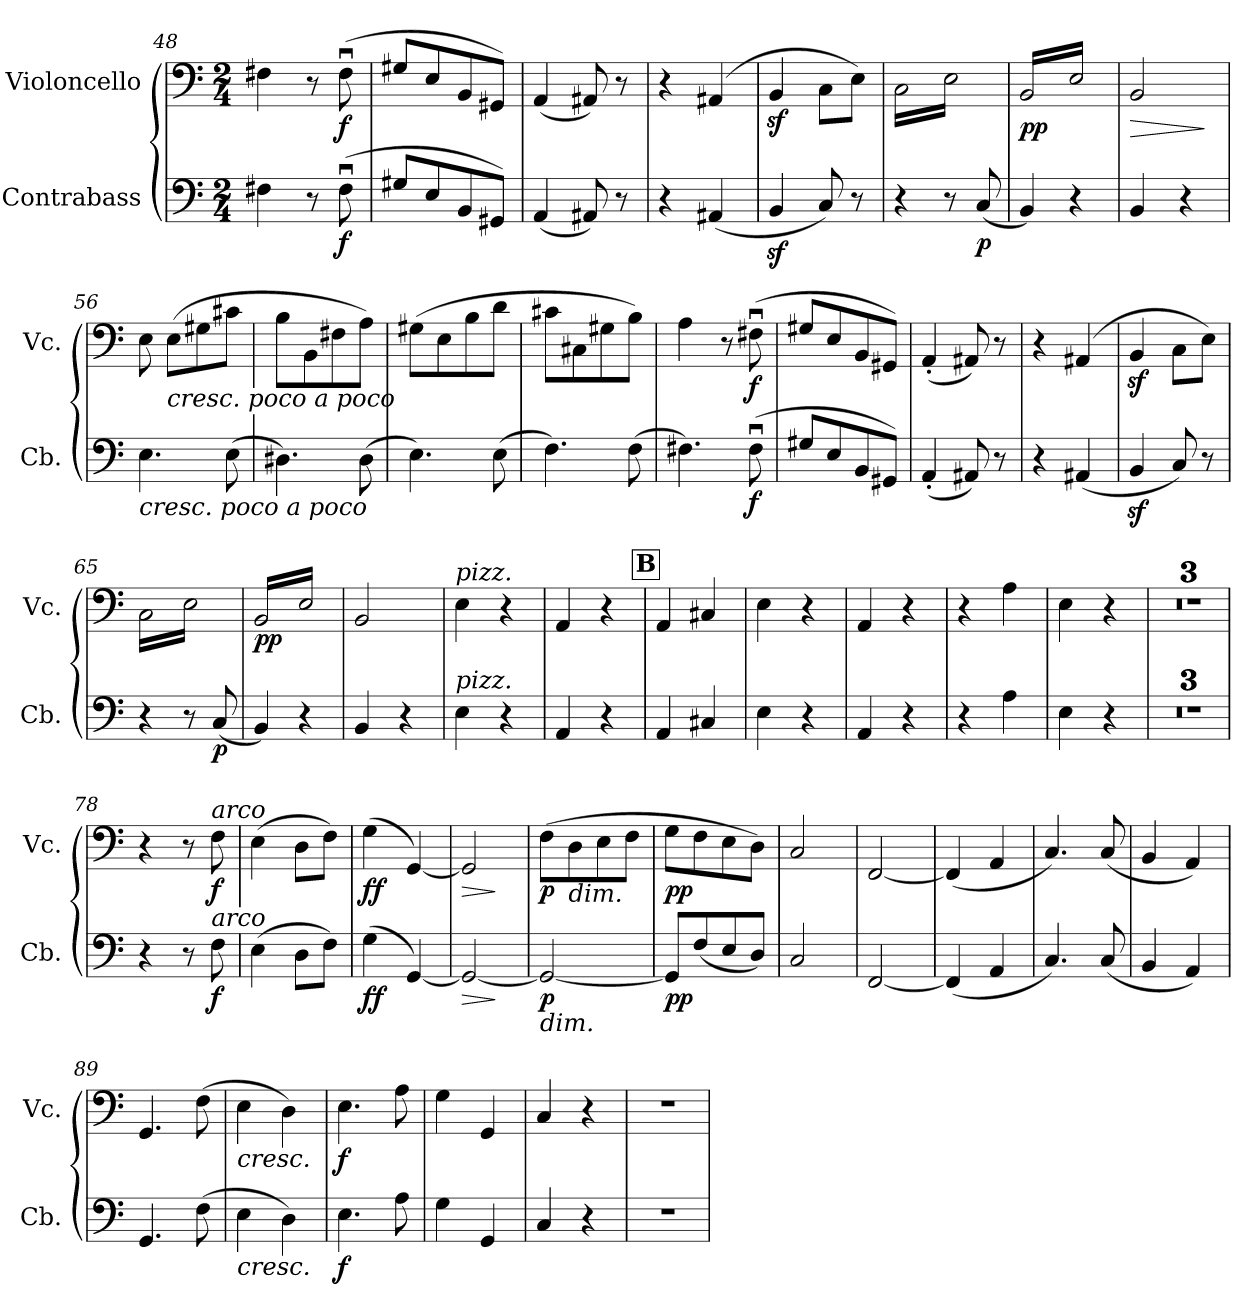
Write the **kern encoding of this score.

**kern	**dynam	**kern	**dynam
*part2	*part2	*part1	*part1
*staff2	*staff2	*staff1	*staff1
*I"Contrabass	*	*I"Violoncello	*
*I'Cb.	*	*I'Vc.	*
*clefF4	*	*clefF4	*
*ITrd7c12	*	*	*
*k[]	*	*k[]	*
*M2/4	*	*M2/4	*
=48	=48	=48	=48
4FF#X\	.	4F#X\	.
8r	.	8r	.
!	!LO:DY:b	!	!LO:DY:b
(>8FF#u\	f	(>8F#u\	f
=49	=49	=49	=49
8GG#X/L	.	8G#X/L	.
8EE/	.	8E/	.
8BBB/	.	8BB/	.
8GGG#X/J)	.	8GG#X/J)	.
=50	=50	=50	=50
(<4AAA/	.	(<4AA/	.
8AAA#X/)	.	8AA#X/)	.
8r	.	8r	.
=51	=51	=51	=51
4r	.	4r	.
(>4AAA#X/	.	(>4AA#X/	.
=52	=52	=52	=52
4BBBz</	.	4BBz</	.
8CC/)	.	8C\L	.
8r	.	8E\J)	.
=53	=53	=53	=53
!	!	!LO:TX:b:i:t=dim.	!
*	*	*tremolo	*
4r	.	(>16C\LL	.
.	.	16E\)	.
.	.	16C\	.
.	.	16E\)	.
8r	.	16C\	.
.	.	16E\)	.
!	!LO:DY:b	!	!
(<8CC/	p	16C\	.
.	.	16E\)JJ	.
=54	=54	=54	=54
!	!	!	!LO:DY:b
4BBB/)	.	(<16BB/LL	pp
.	.	16E/)	.
.	.	16BB/	.
.	.	16E/)	.
4r	.	16BB/	.
.	.	16E/)	.
.	.	16BB/	.
.	.	16E/)JJ	.
*	*	*Xtremolo	*
=55	=55	=55	=55
!	!	!	!LO:HP:b
4BBB/	.	2BB/	>
.	.	.	.
.	.	.	.
.	.	.	.
4r	.	.	.
.	.	.	]
!!LO:LB:g=z
=56	=56	=56	=56
!LO:TX:b:i:t=cresc. poco a poco	!	!	!
4.EE\	.	8E\	.
!	!	!LO:TX:b:i:t=cresc. poco a poco	!
.	.	(>8E\L	.
.	.	8G#X\	.
(>8EE\	.	8c#X\J	.
=57	=57	=57	=57
4.DD#X\)	.	8B\L	.
.	.	8BB\	.
.	.	8F#X\	.
(>8DD#\	.	8A\J)	.
=58	=58	=58	=58
4.EE\)	.	(>8G#X\L	.
.	.	8E\	.
.	.	8B\	.
(>8EE\	.	8d\J	.
=59	=59	=59	=59
4.FF\)	.	8c#X\L	.
.	.	8C#X\	.
.	.	8G#X\	.
(>8FF\	.	8B\J)	.
=60	=60	=60	=60
4.FF#X\)	.	4A\	.
.	.	8r	.
!	!LO:DY:b	!	!LO:DY:b
(>8FF#u\	f	(>8F#Xu\	f
=61	=61	=61	=61
8GG#X/L	.	8G#X/L	.
8EE/	.	8E/	.
8BBB/	.	8BB/	.
8GGG#X/J)	.	8GG#X/J)	.
=62	=62	=62	=62
(<4AAA'/	.	(<4AA'/	.
8AAA#X/)	.	8AA#X/)	.
8r	.	8r	.
=63	=63	=63	=63
4r	.	4r	.
(<4AAA#X/	.	(>4AA#X/	.
=64	=64	=64	=64
4BBBz</	.	4BBz</	.
8CC/)	.	8C\L	.
8r	.	8E\J)	.
=65	=65	=65	=65
!	!	!LO:TX:b:i:t=dim.	!
*	*	*tremolo	*
4r	.	(>16C\LL	.
.	.	16E\)	.
.	.	16C\	.
.	.	16E\)	.
8r	.	16C\	.
.	.	16E\)	.
!	!LO:DY:b	!	!
(<8CC/	p	16C\	.
.	.	16E\)JJ	.
=66	=66	=66	=66
!	!	!	!LO:DY:b
4BBB/)	.	(<16BB/LL	pp
.	.	16E/)	.
.	.	16BB/	.
.	.	16E/)	.
4r	.	16BB/	.
.	.	16E/)	.
.	.	16BB/	.
.	.	16E/)JJ	.
*	*	*Xtremolo	*
=67	=67	=67	=67
4BBB/	.	2BB/	.
.	.	.	.
.	.	.	.
.	.	.	.
4r	.	.	.
!!LO:PB:g=z
=68	=68	=68	=68
!	!	!LO:TX:a:i:t=pizz.	!
!LO:TX:a:i:t=pizz.	!	!	!
4EE\	.	4E\	.
4r	.	4r	.
=69	=69	=69	=69
4AAA/	.	4AA/	.
4r	.	4r	.
!!LO:REH:place=s1:a:B:fs=14:t=B
=70	=70	=70	=70
4AAA/	.	4AA/	.
4CC#X/	.	4C#X/	.
=71	=71	=71	=71
4EE\	.	4E\	.
4r	.	4r	.
=72	=72	=72	=72
4AAA/	.	4AA/	.
4r	.	4r	.
=73	=73	=73	=73
4r	.	4r	.
4AA\	.	4A\	.
=74	=74	=74	=74
4EE\	.	4E\	.
4r	.	4r	.
=75	=75	=75	=75
2r	.	2r	.
=76	=76	=76	=76
2r	.	2r	.
=77	=77	=77	=77
2r	.	2r	.
=78	=78	=78	=78
4r	.	4r	.
8r	.	8r	.
!	!	!LO:TX:a:i:t=arco	!
!LO:TX:a:i:t=arco	!	!	!
!	!LO:DY:b	!	!LO:DY:b
8FF\	f	8F\	f
=79	=79	=79	=79
(>4EE\	.	(>4E\	.
8DD\L	.	8D\L	.
8FF\J)	.	8F\J)	.
=80	=80	=80	=80
!	!LO:DY:b	!	!LO:DY:b
(>4GG\	ff	(>4G\	ff
[4GGG/)	.	[4GG/)	.
=81	=81	=81	=81
!	!LO:HP:b	!	!LO:HP:b
2GGG/_	>	2GG/]	>
.	]	.	]
=82	=82	=82	=82
!LO:TX:b:i:t=dim.	!	!	!
!	!LO:DY:b	!	!LO:DY:b
2GGG/_	p	(>8F\L	p
!	!	!LO:TX:b:i:t=dim.	!
.	.	8D\	.
.	.	8E\	.
.	.	8F\J	.
!!LO:LB:g=z
=83	=83	=83	=83
!	!LO:DY:b	!	!LO:DY:b
8GGG/L]	pp	8G\L	pp
(<8FF/	.	8F\	.
8EE/	.	8E\	.
8DD/J)	.	8D\J)	.
=84	=84	=84	=84
2CC/	.	2C/	.
=85	=85	=85	=85
[2FFF/	.	[2FF/	.
=86	=86	=86	=86
(<4FFF/]	.	(<4FF/]	.
4AAA/	.	4AA/	.
=87	=87	=87	=87
4.CC/)	.	4.C/)	.
(<8CC/	.	(<8C/	.
=88	=88	=88	=88
4BBB/	.	4BB/	.
4AAA/)	.	4AA/)	.
=89	=89	=89	=89
4.GGG/	.	4.GG/	.
(>8FF\	.	(>8F\	.
=90	=90	=90	=90
!	!	!LO:TX:b:i:t=cresc.	!
!LO:TX:b:i:t=cresc.	!	!	!
4EE\	.	4E\	.
4DD\)	.	4D\)	.
=91	=91	=91	=91
!	!LO:DY:b	!	!LO:DY:b
4.EE\	f	4.E\	f
8AA\	.	8A\	.
=92	=92	=92	=92
4GG\	.	4G\	.
4GGG/	.	4GG/	.
=93	=93	=93	=93
4CC/	.	4C/	.
4r	.	4r	.
=94	=94	=94	=94
2r	.	2r	.
=	=	=	=
*-	*-	*-	*-
